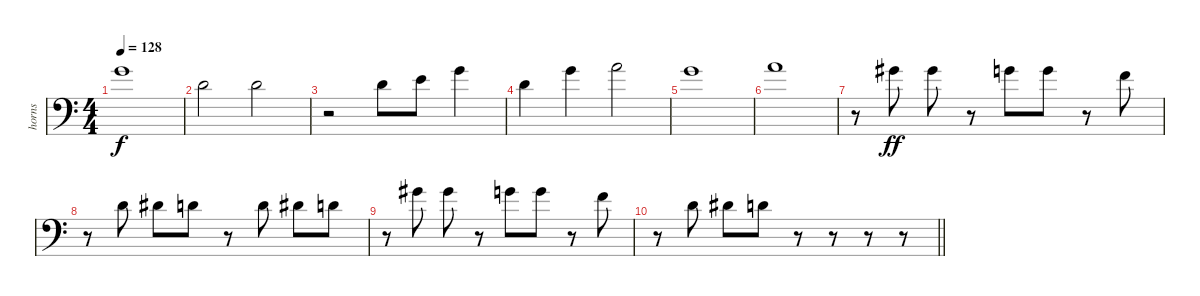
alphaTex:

\track ("horns" "horns") {instrument frenchhorn}
\staff {score}
\tuning (E4 B3 G3 D3 A2 E2 C-1) {hide}
\ts (4 4)
\tempo 128
\clef f4
\ks c
3.1.1{dy f} |
3.2.2 3.2.2 |
r.2 3.2.8 0.1.8 3.1.4 |
3.2.4 3.1.4 5.1.2 |
3.1.1 |
5.1.1 |
r.8 13.3.8{dy ff} 13.3.8 r.8 12.3.8 12.3.8 r.8 10.3.8 |
r.8 7.3.8 8.3.8 7.3.8 r.8 7.3.8 8.3.8 7.3.8 |
r.8 13.3.8 13.3.8 r.8 12.3.8 12.3.8 r.8 10.3.8 |
\barLineRight lightlight
r.8 7.3.8 8.3.8 7.3.8 r.8 r.8 r.8 r.8
